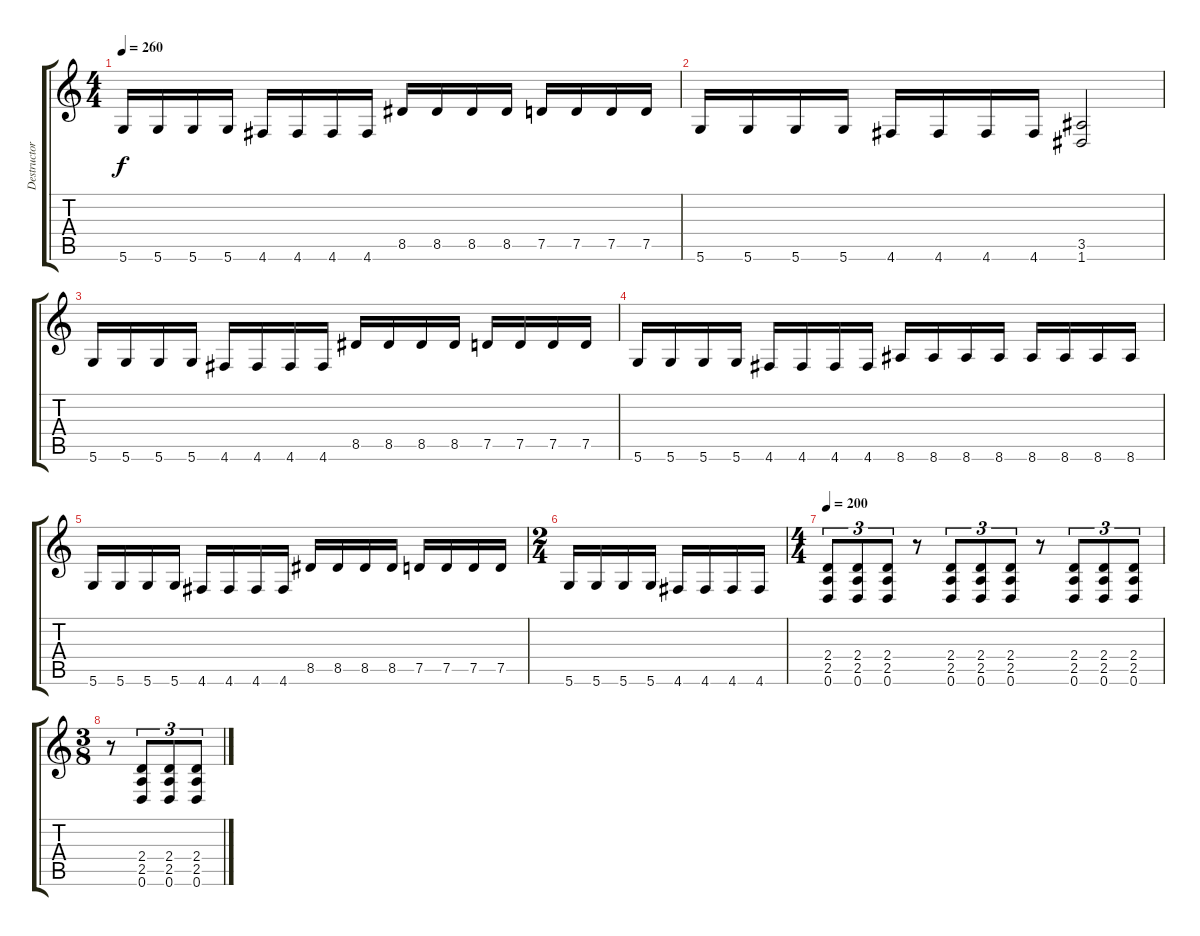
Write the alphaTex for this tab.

\track ("Destructor" "Destructor") {instrument distortionguitar}
\staff {score tabs}
\tuning (D4 A3 F3 C3 G2 D2) {hide}
\ts (4 4)
\tempo 260
\clef g2
\ks c
5.6.16{dy f} 5.6.16 5.6.16 5.6.16 4.6.16 4.6.16 4.6.16 4.6.16 8.5.16 8.5.16 8.5.16 8.5.16 7.5.16 7.5.16 7.5.16 7.5.16 |
5.6.16 5.6.16 5.6.16 5.6.16 4.6.16 4.6.16 4.6.16 4.6.16 (3.5 1.6).2 |
5.6.16 5.6.16 5.6.16 5.6.16 4.6.16 4.6.16 4.6.16 4.6.16 8.5.16 8.5.16 8.5.16 8.5.16 7.5.16 7.5.16 7.5.16 7.5.16 |
5.6.16 5.6.16 5.6.16 5.6.16 4.6.16 4.6.16 4.6.16 4.6.16 8.6.16 8.6.16 8.6.16 8.6.16 8.6.16 8.6.16 8.6.16 8.6.16 |
5.6.16 5.6.16 5.6.16 5.6.16 4.6.16 4.6.16 4.6.16 4.6.16 8.5.16 8.5.16 8.5.16 8.5.16 7.5.16 7.5.16 7.5.16 7.5.16 |
\ts (2 4)
5.6.16 5.6.16 5.6.16 5.6.16 4.6.16 4.6.16 4.6.16 4.6.16 |
\ts (4 4)
\tempo 200
(2.4 2.5 0.6).8{tu (3 2)} (2.4 2.5 0.6).8{tu (3 2)} (2.4 2.5 0.6).8{tu (3 2)} r.8 (2.4 2.5 0.6).8{tu (3 2)} (2.4 2.5 0.6).8{tu (3 2)} (2.4 2.5 0.6).8{tu (3 2)} r.8 (2.4 2.5 0.6).8{tu (3 2)} (2.4 2.5 0.6).8{tu (3 2)} (2.4 2.5 0.6).8{tu (3 2)} |
\ts (3 8)
r.8 (2.4 2.5 0.6).8{tu (3 2)} (2.4 2.5 0.6).8{tu (3 2)} (2.4 2.5 0.6).8{tu (3 2)}
